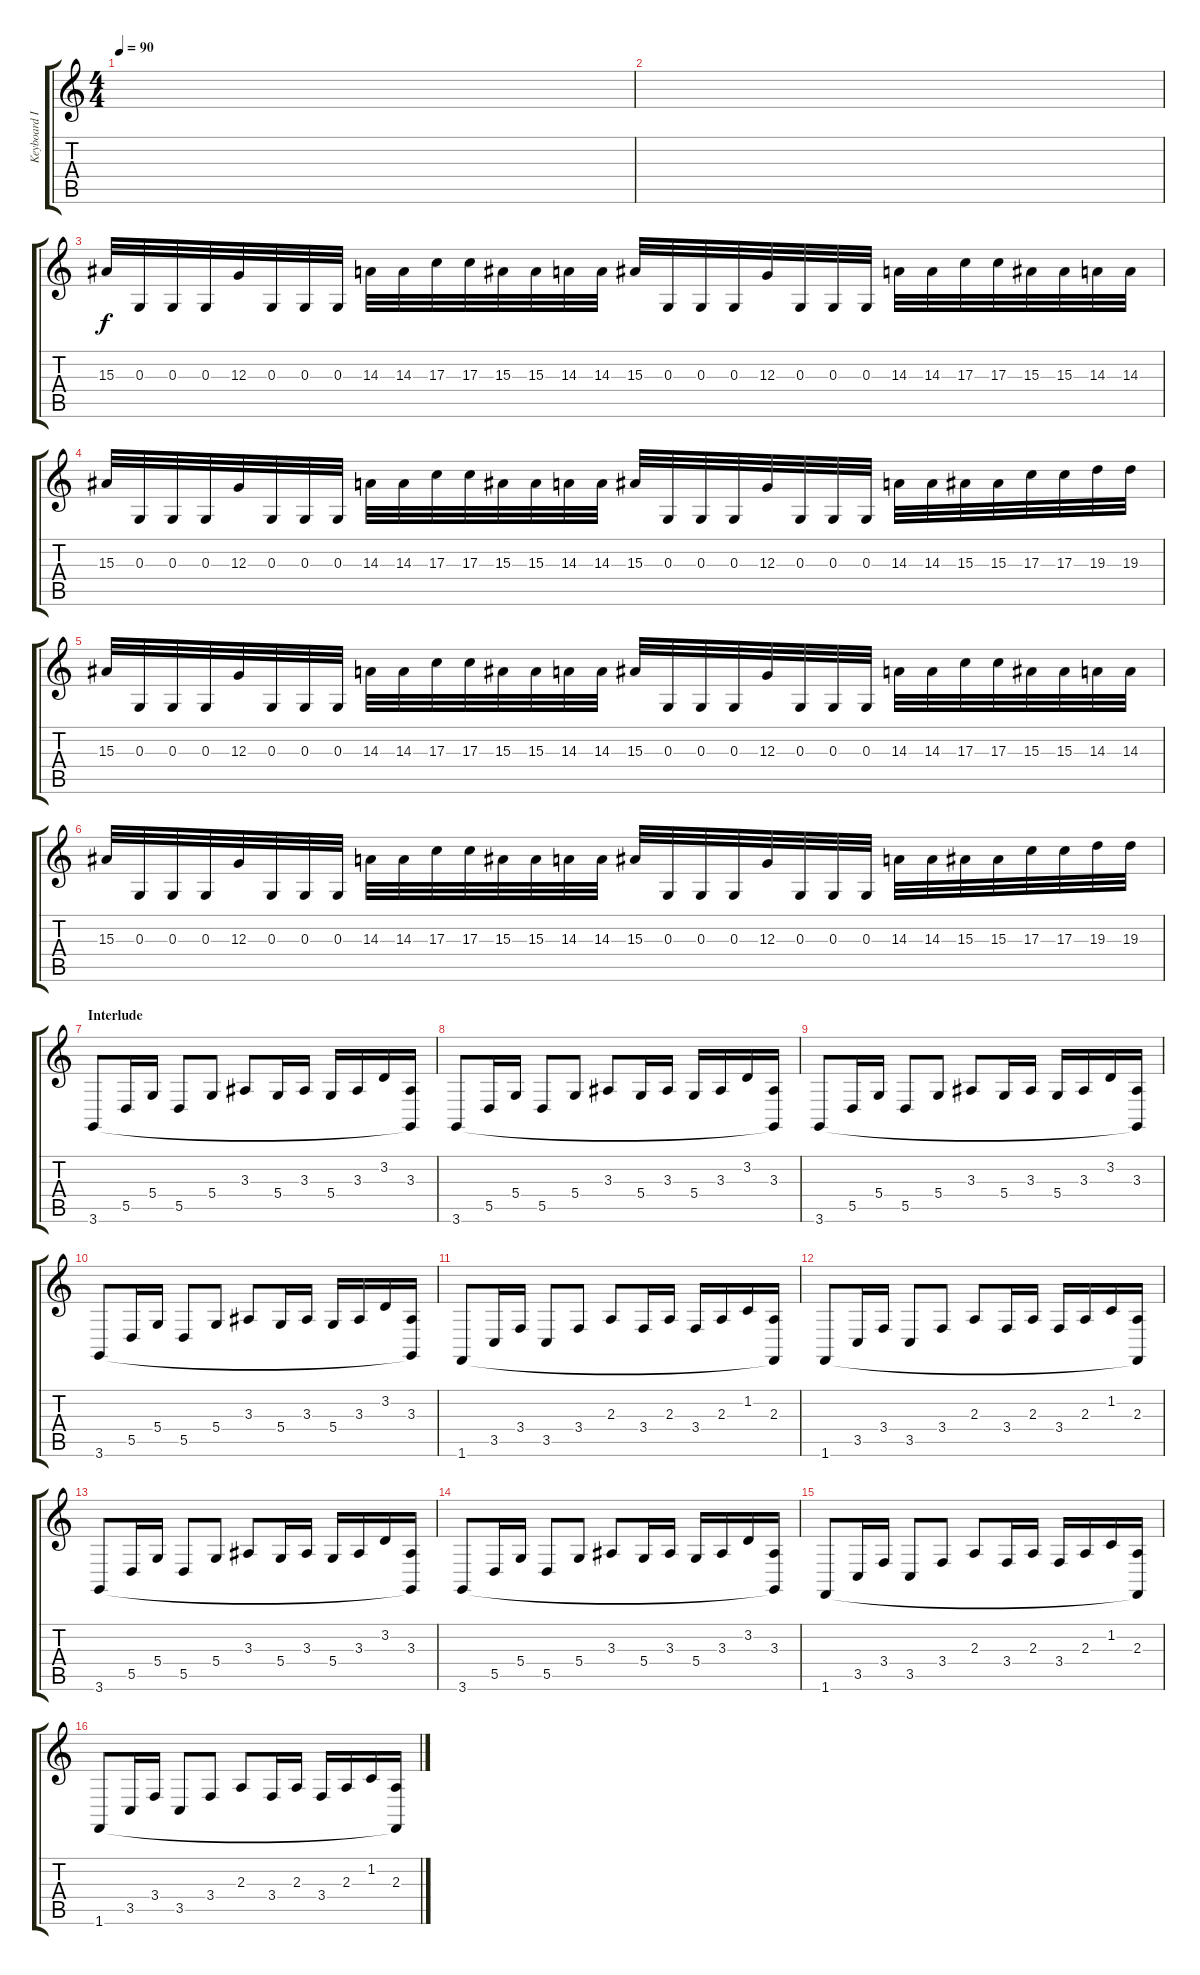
\track ("Keyboard I (Harpsichord)" "Keyboard I") {instrument harpsichord}
\staff {score tabs}
\tuning (E4 B3 G3 D3 A2 E2) {hide}
\ts (4 4)
\tempo 90
\clef g2
\ks c
|
|
\section ("" "")
15.3.32 0.3.32 0.3.32 0.3.32 12.3.32 0.3.32 0.3.32 0.3.32 14.3.32 14.3.32 17.3.32 17.3.32 15.3.32 15.3.32 14.3.32 14.3.32 15.3.32 0.3.32 0.3.32 0.3.32 12.3.32 0.3.32 0.3.32 0.3.32 14.3.32 14.3.32 17.3.32 17.3.32 15.3.32 15.3.32 14.3.32 14.3.32 |
15.3.32 0.3.32 0.3.32 0.3.32 12.3.32 0.3.32 0.3.32 0.3.32 14.3.32 14.3.32 17.3.32 17.3.32 15.3.32 15.3.32 14.3.32 14.3.32 15.3.32 0.3.32 0.3.32 0.3.32 12.3.32 0.3.32 0.3.32 0.3.32 14.3.32 14.3.32 15.3.32 15.3.32 17.3.32 17.3.32 19.3.32 19.3.32 |
15.3.32 0.3.32 0.3.32 0.3.32 12.3.32 0.3.32 0.3.32 0.3.32 14.3.32 14.3.32 17.3.32 17.3.32 15.3.32 15.3.32 14.3.32 14.3.32 15.3.32 0.3.32 0.3.32 0.3.32 12.3.32 0.3.32 0.3.32 0.3.32 14.3.32 14.3.32 17.3.32 17.3.32 15.3.32 15.3.32 14.3.32 14.3.32 |
15.3.32 0.3.32 0.3.32 0.3.32 12.3.32 0.3.32 0.3.32 0.3.32 14.3.32 14.3.32 17.3.32 17.3.32 15.3.32 15.3.32 14.3.32 14.3.32 15.3.32 0.3.32 0.3.32 0.3.32 12.3.32 0.3.32 0.3.32 0.3.32 14.3.32 14.3.32 15.3.32 15.3.32 17.3.32 17.3.32 19.3.32 19.3.32 |
\section ("" "Interlude")
3.6.8{volume 13} 5.5.16 5.4.16 5.5.8 5.4.8 3.3.8 5.4.16 3.3.16 5.4.16 3.3.16 3.2.16 (3.3 3.6{t}).16 |
3.6.8{volume 13} 5.5.16 5.4.16 5.5.8 5.4.8 3.3.8 5.4.16 3.3.16 5.4.16 3.3.16 3.2.16 (3.3 3.6{t}).16 |
3.6.8{volume 13} 5.5.16 5.4.16 5.5.8 5.4.8 3.3.8 5.4.16 3.3.16 5.4.16 3.3.16 3.2.16 (3.3 3.6{t}).16 |
3.6.8{volume 13} 5.5.16 5.4.16 5.5.8 5.4.8 3.3.8 5.4.16 3.3.16 5.4.16 3.3.16 3.2.16 (3.3 3.6{t}).16 |
1.6.8{volume 13} 3.5.16 3.4.16 3.5.8 3.4.8 2.3.8 3.4.16 2.3.16 3.4.16 2.3.16 1.2.16 (2.3 1.6{t}).16 |
1.6.8{volume 13} 3.5.16 3.4.16 3.5.8 3.4.8 2.3.8 3.4.16 2.3.16 3.4.16 2.3.16 1.2.16 (2.3 1.6{t}).16 |
3.6.8{volume 13} 5.5.16 5.4.16 5.5.8 5.4.8 3.3.8 5.4.16 3.3.16 5.4.16 3.3.16 3.2.16 (3.3 3.6{t}).16 |
3.6.8{volume 13} 5.5.16 5.4.16 5.5.8 5.4.8 3.3.8 5.4.16 3.3.16 5.4.16 3.3.16 3.2.16 (3.3 3.6{t}).16 |
1.6.8{volume 13} 3.5.16 3.4.16 3.5.8 3.4.8 2.3.8 3.4.16 2.3.16 3.4.16 2.3.16 1.2.16 (2.3 1.6{t}).16 |
1.6.8{volume 13} 3.5.16 3.4.16 3.5.8 3.4.8 2.3.8 3.4.16 2.3.16 3.4.16 2.3.16 1.2.16 (2.3 1.6{t}).16
